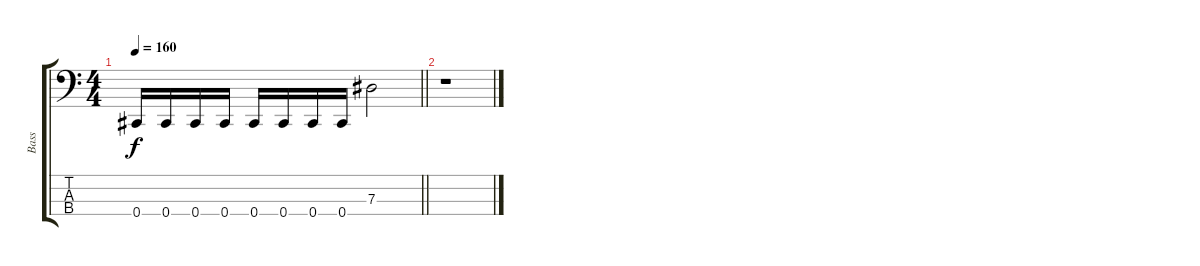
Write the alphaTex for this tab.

\track ("Bass" "Bass") {instrument electricbassfinger}
\staff {score tabs}
\tuning (Gb2 Db2 Ab1 Db1) {hide}
\ts (4 4)
\tempo 160
\clef f4
\barLineRight lightlight
\ks c
0.4.16{dy f} 0.4.16 0.4.16 0.4.16 0.4.16 0.4.16 0.4.16 0.4.16 7.3.2 |
r.1
